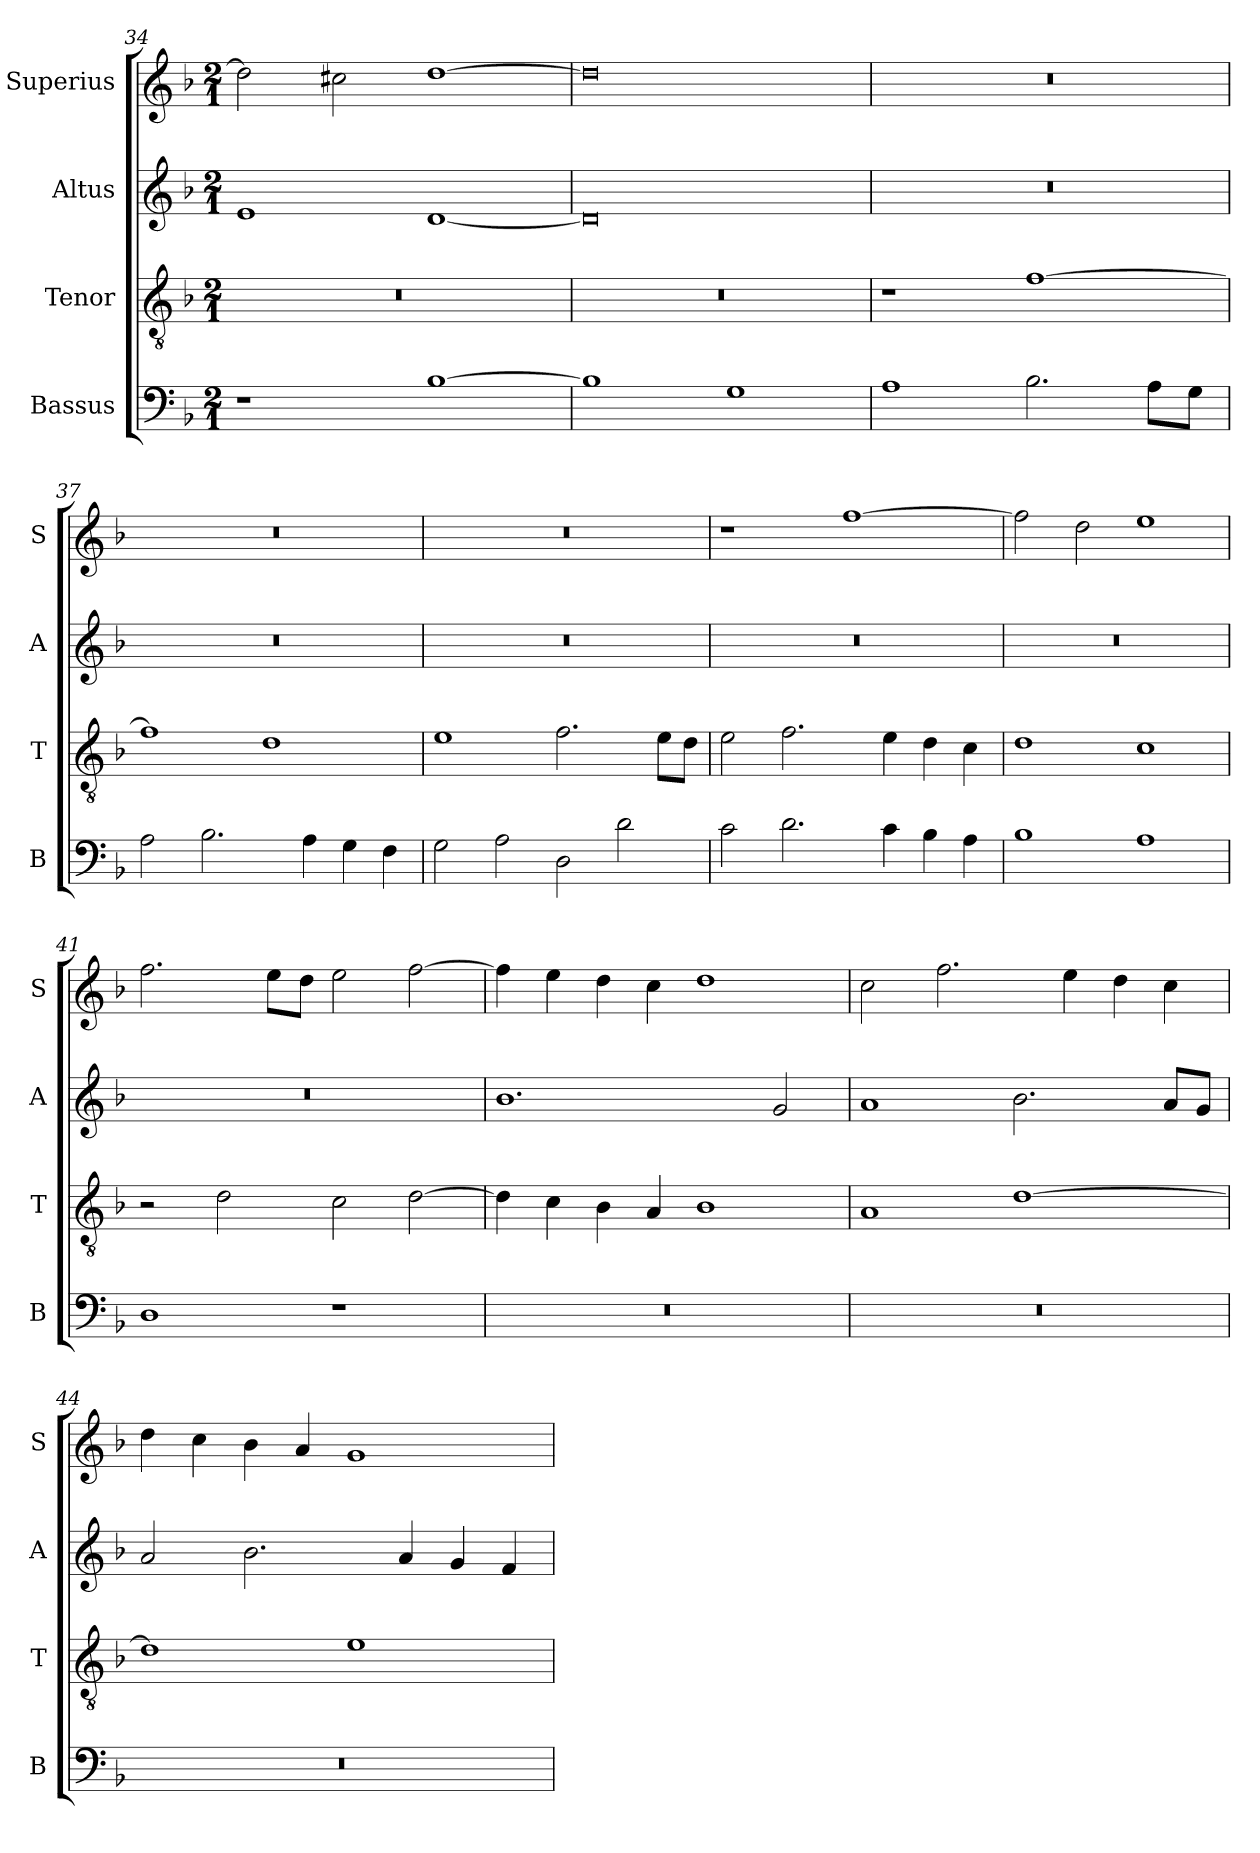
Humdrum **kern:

**kern	**kern	**kern	**kern
*part4	*part3	*part2	*part1
*staff4	*staff3	*staff2	*staff1
*I"Bassus	*I"Tenor	*I"Altus	*I"Superius
*I'B	*I'T	*I'A	*I'S
*clefF4	*clefGv2	*clefG2	*clefG2
*k[b-]	*k[b-]	*k[b-]	*k[b-]
*F:	*F:	*F:	*F:
*M2/1	*M2/1	*M2/1	*M2/1
=34	=34	=34	=34
1r	0r	1e	2dd]
.	.	.	2cc#X
[1B-	.	[1d	[1dd
=35	=35	=35	=35
1B-]	0r	0d]	0dd]
1G	.	.	.
=36	=36	=36	=36
1A	1r	0r	0r
2.B-	[1f	.	.
8AL	.	.	.
8GJ	.	.	.
=37	=37	=37	=37
2A	1f]	0r	0r
2.B-	.	.	.
.	1d	.	.
4A	.	.	.
4G	.	.	.
4F	.	.	.
=38	=38	=38	=38
2G	1e	0r	0r
2A	.	.	.
2D	2.f	.	.
2d	.	.	.
.	8eL	.	.
.	8dJ	.	.
=39	=39	=39	=39
2c	2e	0r	1r
2.d	2.f	.	.
.	.	.	[1ff
4c	4e	.	.
4B-	4d	.	.
4A	4c	.	.
=40	=40	=40	=40
1B-	1d	0r	2ff]
.	.	.	2dd
1A	1c	.	1ee
=41	=41	=41	=41
1D	2r	0r	2.ff
.	2d	.	.
.	.	.	8eeL
.	.	.	8ddJ
1r	2c	.	2ee
.	[2d	.	[2ff
=42	=42	=42	=42
0r	4d]	1.b-	4ff]
.	4c	.	4ee
.	4B-	.	4dd
.	4A	.	4cc
.	1B-	.	1dd
.	.	2g	.
=43	=43	=43	=43
0r	1A	1a	2cc
.	.	.	2.ff
.	[1d	2.b-	.
.	.	.	4ee
.	.	.	4dd
.	.	8aL	4cc
.	.	8gJ	.
=44	=44	=44	=44
0r	1d]	2a	4dd
.	.	.	4cc
.	.	2.b-	4b-
.	.	.	4a
.	1e	.	1g
.	.	4a	.
.	.	4g	.
.	.	4f	.
=	=	=	=
*-	*-	*-	*-
